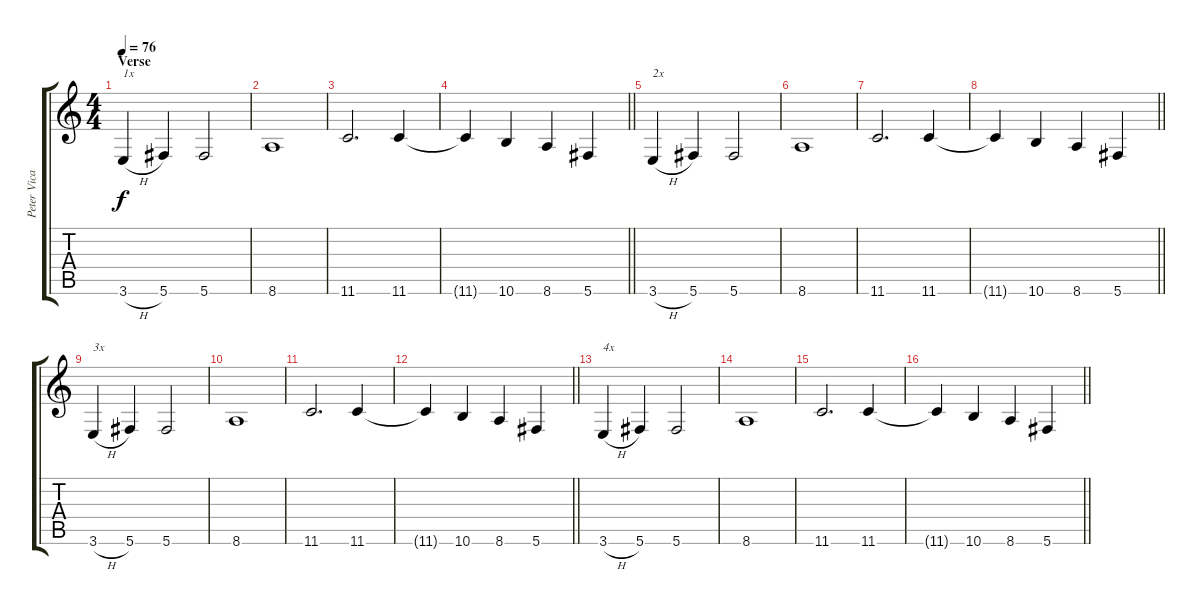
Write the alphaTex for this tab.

\track ("Peter Vicar" "Peter Vica") {instrument distortionguitar}
\staff {score tabs}
\tuning (Db4 Ab3 E3 B2 Gb2 Db2) {hide}
\ts (4 4)
\section ("" "Verse")
\tempo 76
\clef g2
\ks c
3.6{h}.4{txt "1x" dy f} 5.6.4 5.6.2 |
8.6.1 |
11.6.2{d} 11.6.4 |
\barLineRight lightlight
11.6{t}.4 10.6.4 8.6.4 5.6.4 |
3.6{h}.4{txt "2x"} 5.6.4 5.6.2 |
8.6.1 |
11.6.2{d} 11.6.4 |
\barLineRight lightlight
11.6{t}.4 10.6.4 8.6.4 5.6.4 |
3.6{h}.4{txt "3x"} 5.6.4 5.6.2 |
8.6.1 |
11.6.2{d} 11.6.4 |
\barLineRight lightlight
11.6{t}.4 10.6.4 8.6.4 5.6.4 |
3.6{h}.4{txt "4x"} 5.6.4 5.6.2 |
8.6.1 |
11.6.2{d} 11.6.4 |
\barLineRight lightlight
11.6{t}.4 10.6.4 8.6.4 5.6.4
